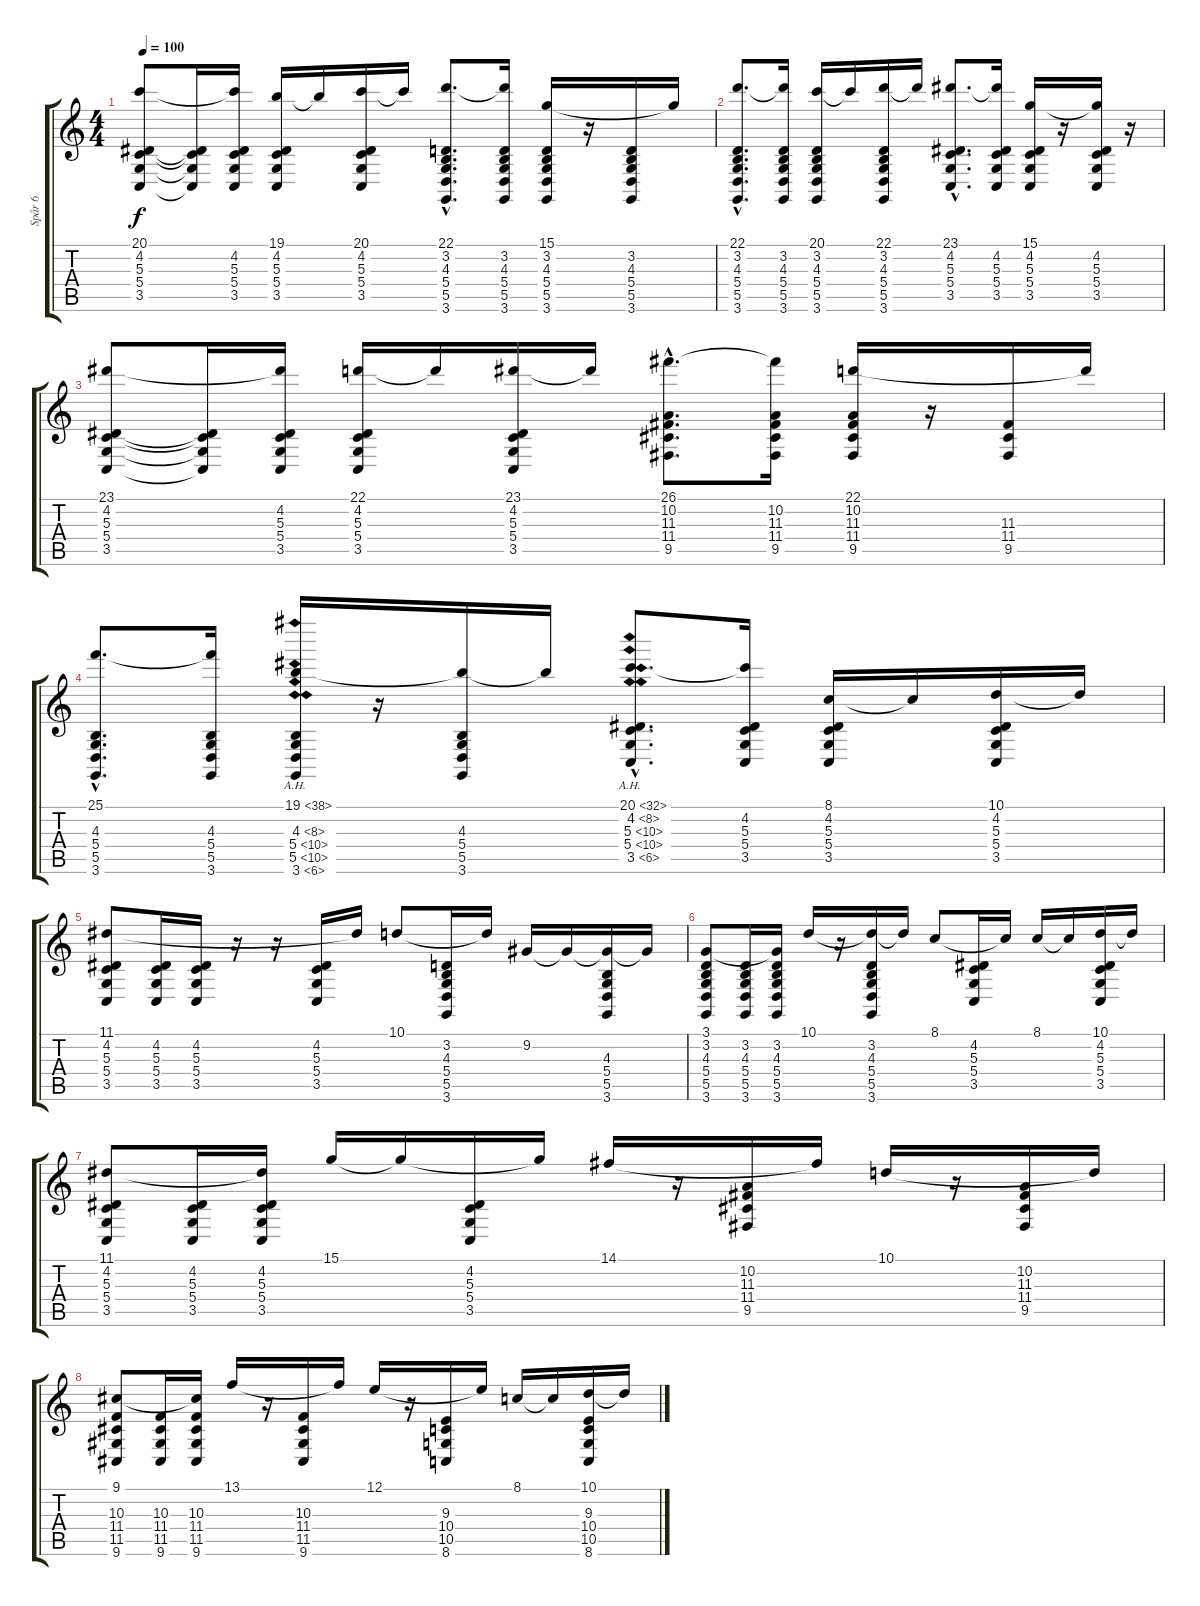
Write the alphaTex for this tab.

\track ("Spår 6" "Spår 6") {instrument stringensemble1}
\staff {score tabs}
\tuning (E4 B3 G3 D3 A2 E2) {hide}
\ts (4 4)
\tempo 100
\clef g2
\ks c
(20.1 4.2 5.3 5.4 3.5).8{dy f} (4.2{t} 5.3{t} 5.4{t} 3.5{t}).16 (20.1{t} 4.2 5.3 5.4 3.5).16 (19.1 4.2 5.3 5.4 3.5).16 19.1{t}.16 (20.1 4.2 5.3 5.4 3.5).16 20.1{t}.16 (22.1{hac} 3.2{hac} 4.3{hac} 5.4{hac} 5.5{hac} 3.6{hac}).8{d} (22.1{t} 3.2 4.3 5.4 5.5 3.6).16 (15.1 3.2 4.3 5.4 5.5 3.6).16 r.16 (3.2 4.3 5.4 5.5 3.6).16 15.1{t}.16 |
(22.1{hac} 3.2{hac} 4.3{hac} 5.4{hac} 5.5{hac} 3.6{hac}).8{d} (22.1{t} 3.2 4.3 5.4 5.5 3.6).16 (20.1 3.2 4.3 5.4 5.5 3.6).16 20.1{t}.16 (22.1 3.2 4.3 5.4 5.5 3.6).16 22.1{t}.16 (23.1{hac} 4.2{hac} 5.3{hac} 5.4{hac} 3.5{hac}).8{d} (23.1{t} 4.2 5.3 5.4 3.5).16 (15.1 4.2 5.3 5.4 3.5).16 r.16 (15.1{t} 4.2 5.3 5.4 3.5).16 r.16 |
(23.1 4.2 5.3 5.4 3.5).8 (4.2{t} 5.3{t} 5.4{t} 3.5{t}).16 (23.1{t} 4.2 5.3 5.4 3.5).16 (22.1 4.2 5.3 5.4 3.5).16 22.1{t}.16 (23.1 4.2 5.3 5.4 3.5).16 23.1{t}.16 (26.1{hac} 10.2{hac} 11.3{hac} 11.4{hac} 9.5{hac}).8{d} (26.1{t} 10.2 11.3 11.4 9.5).16 (22.1 10.2 11.3 11.4 9.5).16 r.16 (11.3 11.4 9.5).16 22.1{t}.16 |
(25.1{hac} 4.3{hac} 5.4{hac} 5.5{hac} 3.6{hac}).8{d} (25.1{t} 4.3 5.4 5.5 3.6).16 (19.1{ah 19} 4.3{ah 4} 5.4{ah 5} 5.5{ah 5} 3.6{ah 3}).16 r.16 (19.1{t} 4.3 5.4 5.5 3.6).16 19.1{t}.16 (20.1{ah 12 hac} 4.2{ah 4 hac} 5.3{ah 5 hac} 5.4{ah 5 hac} 3.5{ah 3 hac}).8{d} (20.1{t} 4.2 5.3 5.4 3.5).16 (8.1 4.2 5.3 5.4 3.5).16 8.1{t}.16 (10.1 4.2 5.3 5.4 3.5).16 10.1{t}.16 |
(11.1 4.2 5.3 5.4 3.5).8 (4.2 5.3 5.4 3.5).16 (4.2 5.3 5.4 3.5).16 r.16 r.16 (4.2 5.3 5.4 3.5).16 11.1{t}.16 10.1.8 (3.2 4.3 5.4 5.5 3.6).16 10.1{t}.16 9.2.16 9.2{t}.16 (9.2{t} 4.3 5.4 5.5 3.6).16 9.2{t}.16 |
(3.1 3.2 4.3 5.4 5.5 3.6).8 (3.2 4.3 5.4 5.5 3.6).16 (3.1{t} 3.2 4.3 5.4 5.5 3.6).16 10.1.16 r.16 (10.1{t} 3.2 4.3 5.4 5.5 3.6).16 10.1{t}.16 8.1.8 (4.2 5.3 5.4 3.5).16 8.1{t}.16 8.1.16 8.1{t}.16 (10.1 4.2 5.3 5.4 3.5).16 10.1{t}.16 |
(11.1 4.2 5.3 5.4 3.5).8 (4.2 5.3 5.4 3.5).16 (11.1{t} 4.2 5.3 5.4 3.5).16 15.1.16 15.1{t}.16 (4.2 5.3 5.4 3.5).16 15.1{t}.16 14.1.16 r.16 (10.2 11.3 11.4 9.5).16 14.1{t}.16 10.1.16 r.16 (10.2 11.3 11.4 9.5).16 10.1{t}.16 |
(9.1 10.3 11.4 11.5 9.6).8 (10.3 11.4 11.5 9.6).16 (9.1{t} 10.3 11.4 11.5 9.6).16 13.1.16 r.16 (10.3 11.4 11.5 9.6).16 13.1{t}.16 12.1.16 r.16 (9.3 10.4 10.5 8.6).16 12.1{t}.16 8.1.16 8.1{t}.16 (10.1 9.3 10.4 10.5 8.6).16 10.1{t}.16
